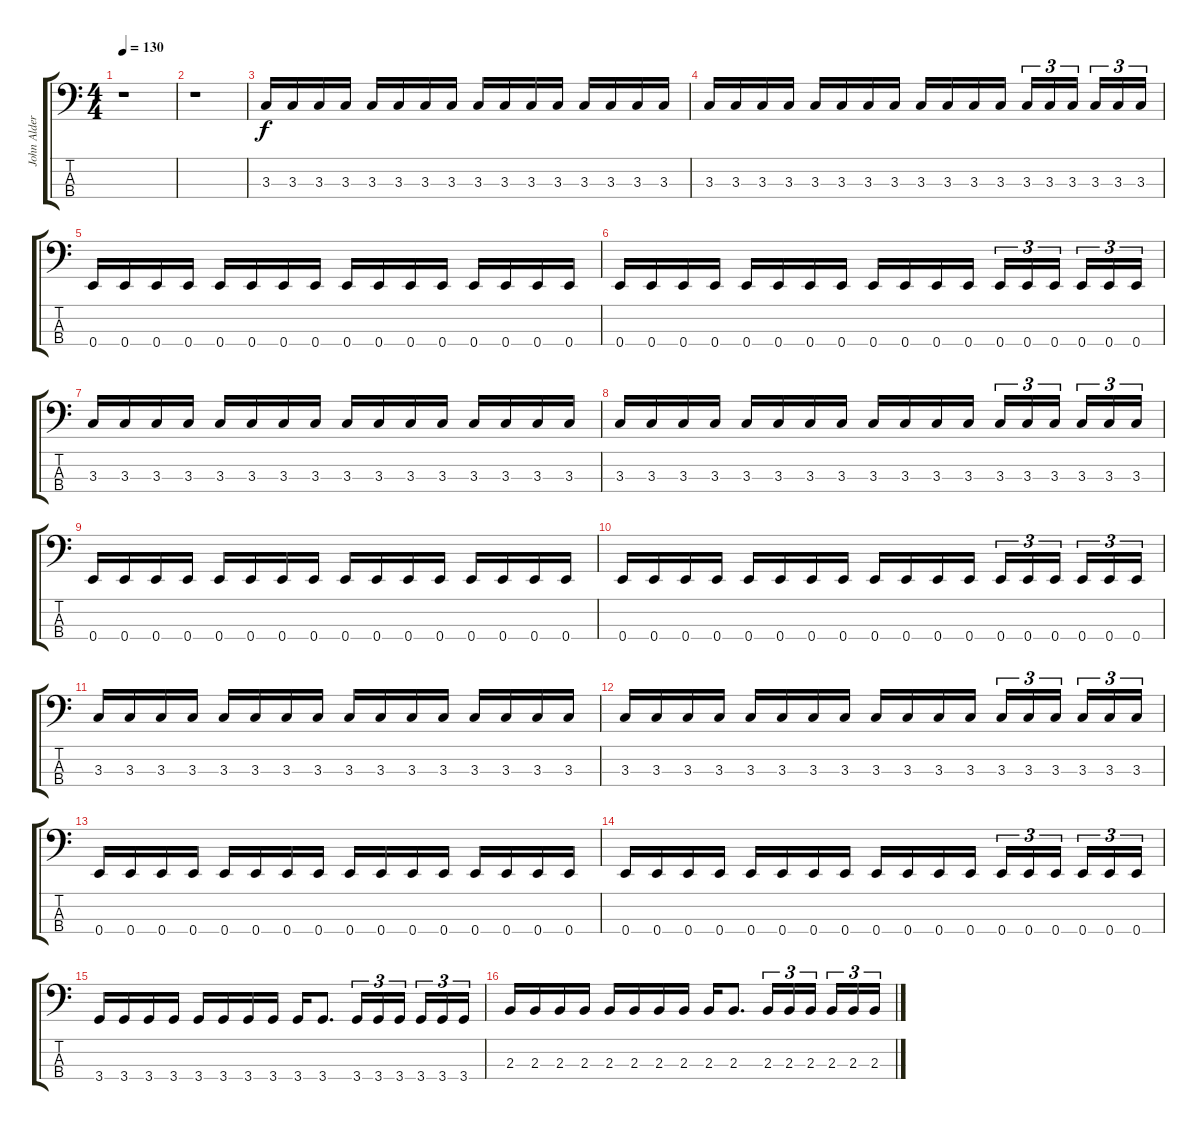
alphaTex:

\track ("John Alderete (Bass)" "John Alder") {instrument electricbassfinger}
\staff {score tabs}
\tuning (G2 D2 A1 E1) {hide}
\ts (4 4)
\tempo 130
\clef f4
\ks c
r.1{dy f} |
r.1 |
3.3.16 3.3.16 3.3.16 3.3.16 3.3.16 3.3.16 3.3.16 3.3.16 3.3.16 3.3.16 3.3.16 3.3.16 3.3.16 3.3.16 3.3.16 3.3.16 |
3.3.16 3.3.16 3.3.16 3.3.16 3.3.16 3.3.16 3.3.16 3.3.16 3.3.16 3.3.16 3.3.16 3.3.16 3.3.16{tu (3 2)} 3.3.16{tu (3 2)} 3.3.16{tu (3 2)} 3.3.16{tu (3 2)} 3.3.16{tu (3 2)} 3.3.16{tu (3 2)} |
0.4.16 0.4.16 0.4.16 0.4.16 0.4.16 0.4.16 0.4.16 0.4.16 0.4.16 0.4.16 0.4.16 0.4.16 0.4.16 0.4.16 0.4.16 0.4.16 |
0.4.16 0.4.16 0.4.16 0.4.16 0.4.16 0.4.16 0.4.16 0.4.16 0.4.16 0.4.16 0.4.16 0.4.16 0.4.16{tu (3 2)} 0.4.16{tu (3 2)} 0.4.16{tu (3 2)} 0.4.16{tu (3 2)} 0.4.16{tu (3 2)} 0.4.16{tu (3 2)} |
3.3.16 3.3.16 3.3.16 3.3.16 3.3.16 3.3.16 3.3.16 3.3.16 3.3.16 3.3.16 3.3.16 3.3.16 3.3.16 3.3.16 3.3.16 3.3.16 |
3.3.16 3.3.16 3.3.16 3.3.16 3.3.16 3.3.16 3.3.16 3.3.16 3.3.16 3.3.16 3.3.16 3.3.16 3.3.16{tu (3 2)} 3.3.16{tu (3 2)} 3.3.16{tu (3 2)} 3.3.16{tu (3 2)} 3.3.16{tu (3 2)} 3.3.16{tu (3 2)} |
0.4.16 0.4.16 0.4.16 0.4.16 0.4.16 0.4.16 0.4.16 0.4.16 0.4.16 0.4.16 0.4.16 0.4.16 0.4.16 0.4.16 0.4.16 0.4.16 |
0.4.16 0.4.16 0.4.16 0.4.16 0.4.16 0.4.16 0.4.16 0.4.16 0.4.16 0.4.16 0.4.16 0.4.16 0.4.16{tu (3 2)} 0.4.16{tu (3 2)} 0.4.16{tu (3 2)} 0.4.16{tu (3 2)} 0.4.16{tu (3 2)} 0.4.16{tu (3 2)} |
3.3.16 3.3.16 3.3.16 3.3.16 3.3.16 3.3.16 3.3.16 3.3.16 3.3.16 3.3.16 3.3.16 3.3.16 3.3.16 3.3.16 3.3.16 3.3.16 |
3.3.16 3.3.16 3.3.16 3.3.16 3.3.16 3.3.16 3.3.16 3.3.16 3.3.16 3.3.16 3.3.16 3.3.16 3.3.16{tu (3 2)} 3.3.16{tu (3 2)} 3.3.16{tu (3 2)} 3.3.16{tu (3 2)} 3.3.16{tu (3 2)} 3.3.16{tu (3 2)} |
0.4.16 0.4.16 0.4.16 0.4.16 0.4.16 0.4.16 0.4.16 0.4.16 0.4.16 0.4.16 0.4.16 0.4.16 0.4.16 0.4.16 0.4.16 0.4.16 |
0.4.16 0.4.16 0.4.16 0.4.16 0.4.16 0.4.16 0.4.16 0.4.16 0.4.16 0.4.16 0.4.16 0.4.16 0.4.16{tu (3 2)} 0.4.16{tu (3 2)} 0.4.16{tu (3 2)} 0.4.16{tu (3 2)} 0.4.16{tu (3 2)} 0.4.16{tu (3 2)} |
3.4.16 3.4.16 3.4.16 3.4.16 3.4.16 3.4.16 3.4.16 3.4.16 3.4.16 3.4.8{d} 3.4.16{tu (3 2)} 3.4.16{tu (3 2)} 3.4.16{tu (3 2)} 3.4.16{tu (3 2)} 3.4.16{tu (3 2)} 3.4.16{tu (3 2)} |
2.3.16 2.3.16 2.3.16 2.3.16 2.3.16 2.3.16 2.3.16 2.3.16 2.3.16 2.3.8{d} 2.3.16{tu (3 2)} 2.3.16{tu (3 2)} 2.3.16{tu (3 2)} 2.3.16{tu (3 2)} 2.3.16{tu (3 2)} 2.3.16{tu (3 2)}
